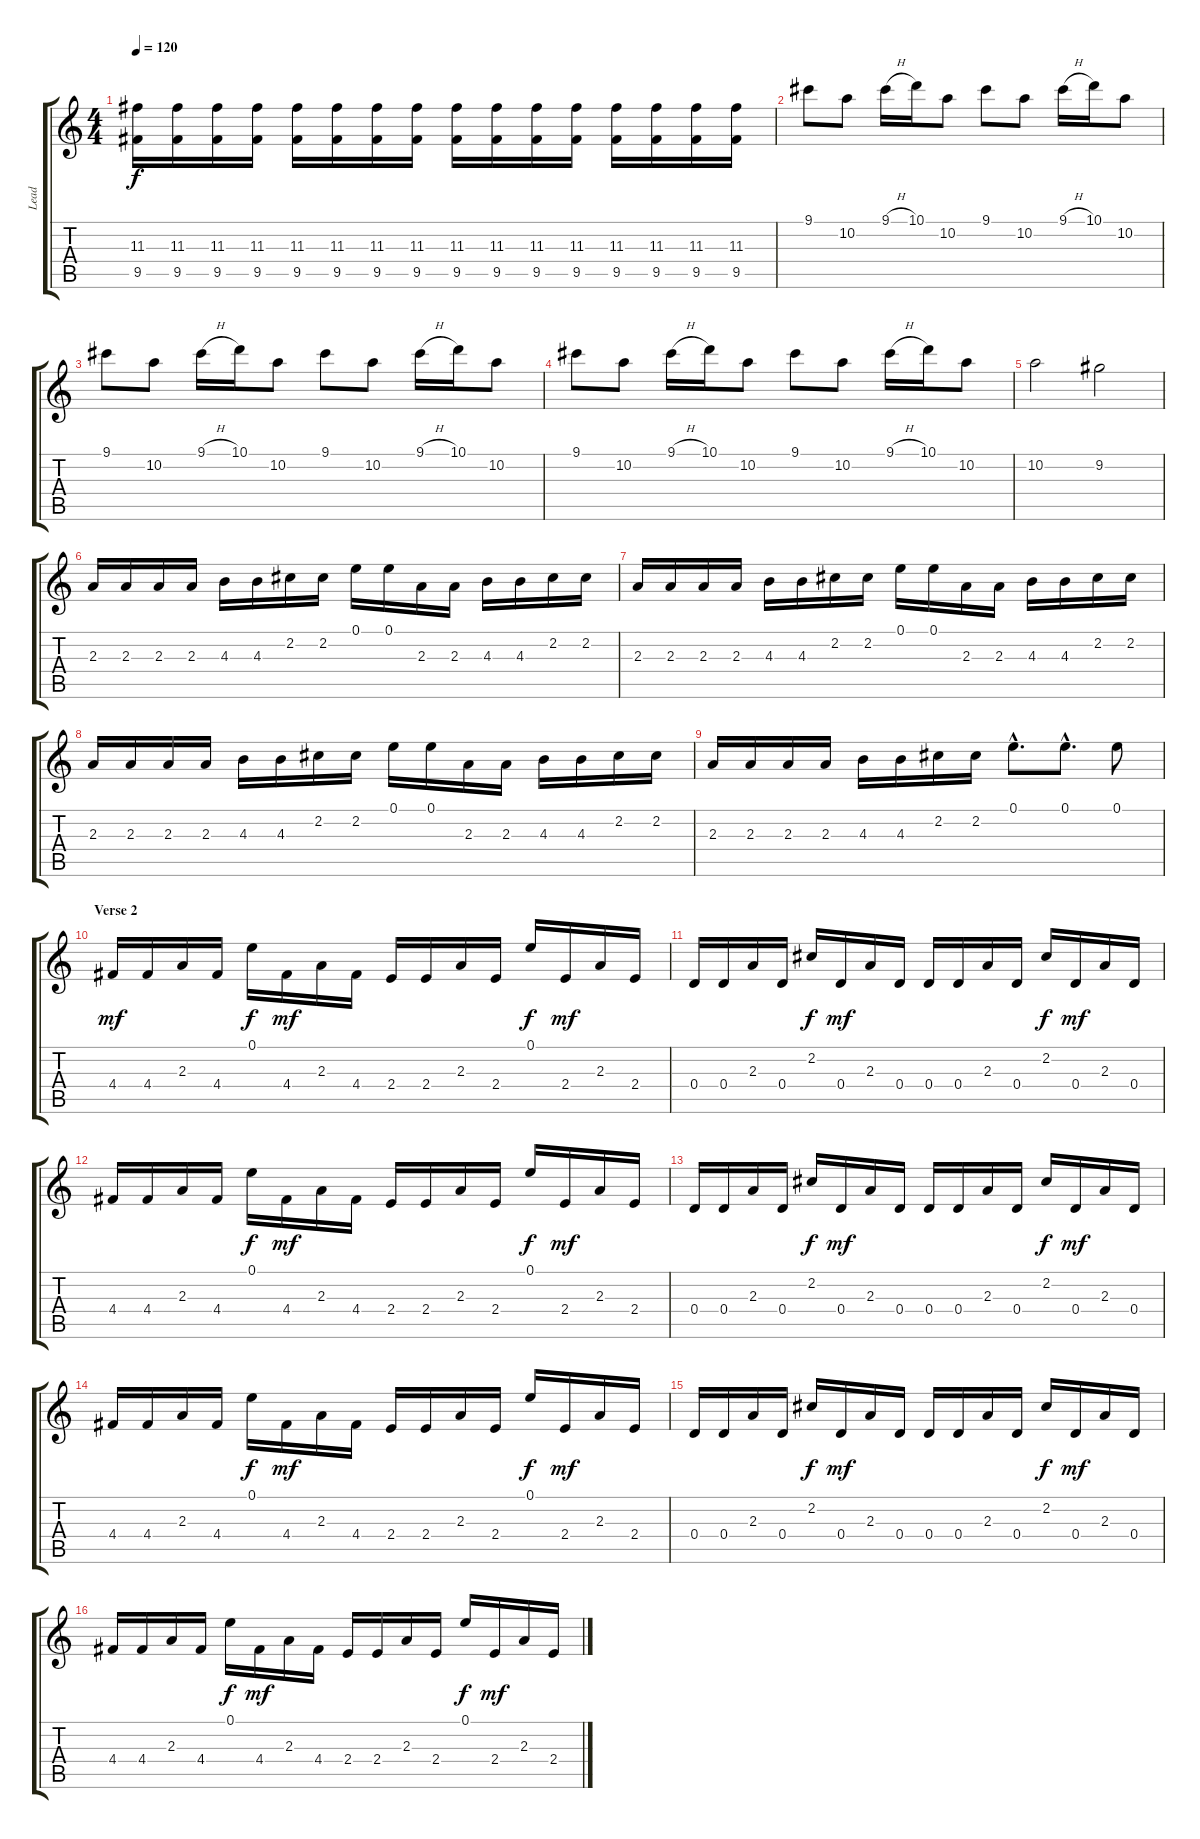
\track ("Lead" "Lead") {instrument distortionguitar}
\staff {score tabs}
\tuning (E4 B3 G3 D3 A2 E2) {hide}
\ts (4 4)
\tempo 120
\clef g2
\ks c
(11.3 9.5).16{dy f} (11.3 9.5).16 (11.3 9.5).16 (11.3 9.5).16 (11.3 9.5).16 (11.3 9.5).16 (11.3 9.5).16 (11.3 9.5).16 (11.3 9.5).16 (11.3 9.5).16 (11.3 9.5).16 (11.3 9.5).16 (11.3 9.5).16 (11.3 9.5).16 (11.3 9.5).16 (11.3 9.5).16 |
9.1.8 10.2.8 9.1{h}.16 10.1.16 10.2.8 9.1.8 10.2.8 9.1{h}.16 10.1.16 10.2.8 |
9.1.8 10.2.8 9.1{h}.16 10.1.16 10.2.8 9.1.8 10.2.8 9.1{h}.16 10.1.16 10.2.8 |
9.1.8 10.2.8 9.1{h}.16 10.1.16 10.2.8 9.1.8 10.2.8 9.1{h}.16 10.1.16 10.2.8 |
\section ("" "")
10.2.2 9.2.2 |
2.3.16 2.3.16 2.3.16 2.3.16 4.3.16 4.3.16 2.2.16 2.2.16 0.1.16 0.1.16 2.3.16 2.3.16 4.3.16 4.3.16 2.2.16 2.2.16 |
2.3.16 2.3.16 2.3.16 2.3.16 4.3.16 4.3.16 2.2.16 2.2.16 0.1.16 0.1.16 2.3.16 2.3.16 4.3.16 4.3.16 2.2.16 2.2.16 |
2.3.16 2.3.16 2.3.16 2.3.16 4.3.16 4.3.16 2.2.16 2.2.16 0.1.16 0.1.16 2.3.16 2.3.16 4.3.16 4.3.16 2.2.16 2.2.16 |
2.3.16 2.3.16 2.3.16 2.3.16 4.3.16 4.3.16 2.2.16 2.2.16 0.1{hac}.8{d} 0.1{hac}.8{d} 0.1.8 |
\section ("" "Verse 2")
4.4.16{dy mf} 4.4.16 2.3.16 4.4.16 0.1.16{dy f} 4.4.16{dy mf} 2.3.16 4.4.16 2.4.16 2.4.16 2.3.16 2.4.16 0.1.16{dy f} 2.4.16{dy mf} 2.3.16 2.4.16 |
0.4.16 0.4.16 2.3.16 0.4.16 2.2.16{dy f} 0.4.16{dy mf} 2.3.16 0.4.16 0.4.16 0.4.16 2.3.16 0.4.16 2.2.16{dy f} 0.4.16{dy mf} 2.3.16 0.4.16 |
4.4.16 4.4.16 2.3.16 4.4.16 0.1.16{dy f} 4.4.16{dy mf} 2.3.16 4.4.16 2.4.16 2.4.16 2.3.16 2.4.16 0.1.16{dy f} 2.4.16{dy mf} 2.3.16 2.4.16 |
0.4.16 0.4.16 2.3.16 0.4.16 2.2.16{dy f} 0.4.16{dy mf} 2.3.16 0.4.16 0.4.16 0.4.16 2.3.16 0.4.16 2.2.16{dy f} 0.4.16{dy mf} 2.3.16 0.4.16 |
4.4.16 4.4.16 2.3.16 4.4.16 0.1.16{dy f} 4.4.16{dy mf} 2.3.16 4.4.16 2.4.16 2.4.16 2.3.16 2.4.16 0.1.16{dy f} 2.4.16{dy mf} 2.3.16 2.4.16 |
0.4.16 0.4.16 2.3.16 0.4.16 2.2.16{dy f} 0.4.16{dy mf} 2.3.16 0.4.16 0.4.16 0.4.16 2.3.16 0.4.16 2.2.16{dy f} 0.4.16{dy mf} 2.3.16 0.4.16 |
4.4.16 4.4.16 2.3.16 4.4.16 0.1.16{dy f} 4.4.16{dy mf} 2.3.16 4.4.16 2.4.16 2.4.16 2.3.16 2.4.16 0.1.16{dy f} 2.4.16{dy mf} 2.3.16 2.4.16
